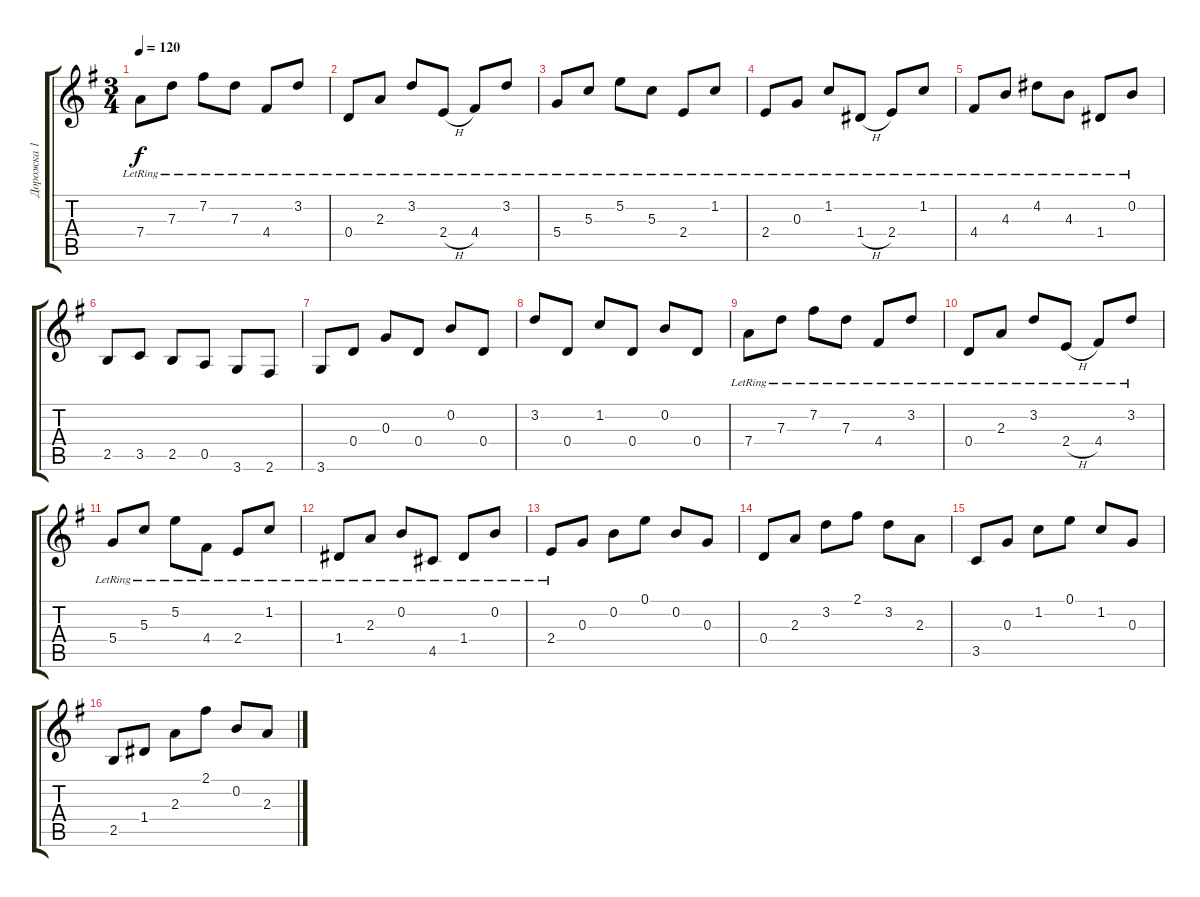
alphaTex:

\track ("Дорожка 1" "Дорожка 1") {instrument acousticguitarsteel}
\staff {score tabs}
\tuning (E4 B3 G3 D3 A2 E2) {hide}
\ts (3 4)
\tempo 120
\clef g2
\ks g
7.4{lr}.8{dy f} 7.3{lr}.8 7.2{lr}.8 7.3{lr}.8 4.4{lr}.8 3.2{lr}.8 |
0.4{lr}.8 2.3{lr}.8 3.2{lr}.8 2.4{h lr}.8 4.4{lr}.8 3.2{lr}.8 |
5.4{lr}.8 5.3{lr}.8 5.2{lr}.8 5.3{lr}.8 2.4{lr}.8 1.2{lr}.8 |
2.4{lr}.8 0.3{lr}.8 1.2{lr}.8 1.4{h lr}.8 2.4{lr}.8 1.2{lr}.8 |
4.4{lr}.8 4.3{lr}.8 4.2{lr}.8 4.3{lr}.8 1.4{lr}.8 0.2{lr}.8 |
2.5.8 3.5.8 2.5.8 0.5.8 3.6.8 2.6.8 |
3.6.8 0.4.8 0.3.8 0.4.8 0.2.8 0.4.8 |
3.2.8 0.4.8 1.2.8 0.4.8 0.2.8 0.4.8 |
7.4{lr}.8 7.3{lr}.8 7.2{lr}.8 7.3{lr}.8 4.4{lr}.8 3.2{lr}.8 |
0.4{lr}.8 2.3{lr}.8 3.2{lr}.8 2.4{h lr}.8 4.4{lr}.8 3.2{lr}.8 |
5.4{lr}.8 5.3{lr}.8 5.2{lr}.8 4.4{lr}.8 2.4{lr}.8 1.2{lr}.8 |
1.4{lr}.8 2.3{lr}.8 0.2{lr}.8 4.5{lr}.8 1.4{lr}.8 0.2{lr}.8 |
2.4{lr}.8 0.3.8 0.2.8 0.1.8 0.2.8 0.3.8 |
0.4.8 2.3.8 3.2.8 2.1.8 3.2.8 2.3.8 |
3.5.8 0.3.8 1.2.8 0.1.8 1.2.8 0.3.8 |
2.5.8 1.4.8 2.3.8 2.1.8 0.2.8 2.3.8
